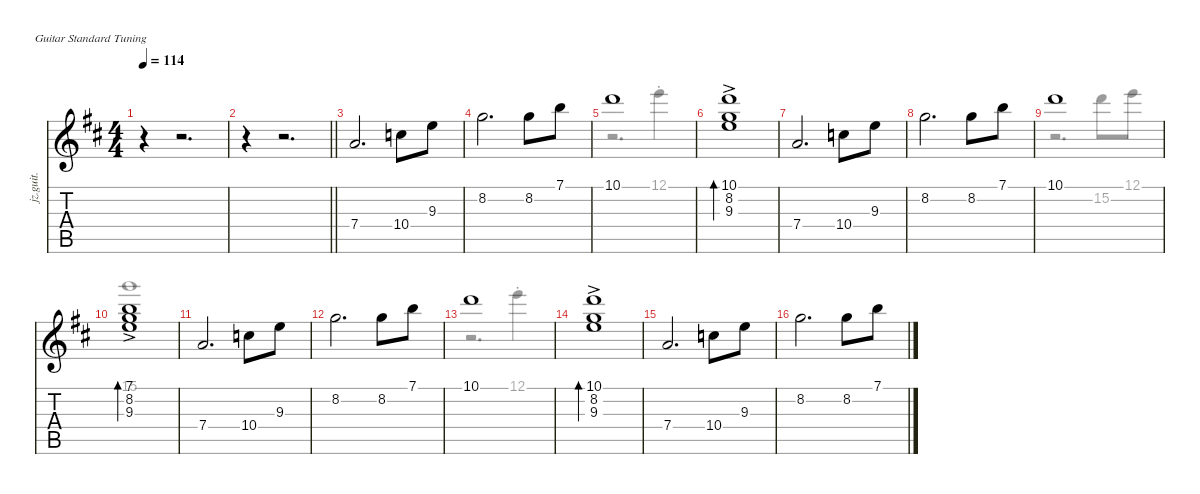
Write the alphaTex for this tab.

\defaultSystemsLayout 4
\hideDynamics
\bracketExtendMode nobrackets
\otherSystemsTrackNameOrientation horizontal
\track ("Kirk - Clean Rythme" "jz.guit.") {instrument distortionguitar}
\staff {score tabs}
\tuning (E4 B3 G3 D3 A2 E2)
\voice
\ts (4 4)
\tempo 114
\clef g2
\ks bminor
r.4{dy f beam Down} r.2{d beam Down} |
\barLineRight lightlight
r.4{beam Down} r.2{d beam Down} |
7.4{acc forcenatural}.2{d beam Up} 10.4{acc forcenatural}.8{beam Down} 9.3{acc forcenatural}.8{beam Down} |
8.2{acc forcenatural}.2{d beam Down} 8.2{acc forcenatural}.8{beam Down} 7.1{acc forcenatural}.8{beam Down} |
10.1{acc forcenatural}.1{beam Up} |
(10.1{ac acc forcenatural} 8.2{ac acc forcenatural} 9.3{ac acc forcenatural}).1{bd 120 beam Down} |
7.4{acc forcenatural}.2{d beam Up} 10.4{acc forcenatural}.8{beam Down} 9.3{acc forcenatural}.8{beam Down} |
8.2{acc forcenatural}.2{d beam Down} 8.2{acc forcenatural}.8{beam Down} 7.1{acc forcenatural}.8{beam Down} |
10.1{acc forcenatural}.1{beam Up} |
(7.1{ac acc forcenatural} 8.2{ac acc forcenatural} 9.3{ac acc forcenatural}).1{bd 120 beam Up} |
7.4{acc forcenatural}.2{d beam Up} 10.4{acc forcenatural}.8{beam Down} 9.3{acc forcenatural}.8{beam Down} |
8.2{acc forcenatural}.2{d beam Down} 8.2{acc forcenatural}.8{beam Down} 7.1{acc forcenatural}.8{beam Down} |
10.1{acc forcenatural}.1{beam Up} |
(10.1{ac acc forcenatural} 8.2{ac acc forcenatural} 9.3{ac acc forcenatural}).1{bd 120 beam Down} |
7.4{acc forcenatural}.2{d beam Up} 10.4{acc forcenatural}.8{beam Down} 9.3{acc forcenatural}.8{beam Down} |
8.2{acc forcenatural}.2{d beam Down} 8.2{acc forcenatural}.8{beam Down} 7.1{acc forcenatural}.8{beam Down}
\voice
\clef g2
\ottava regular
\simile none
\ks bminor
|
\barLineRight lightlight
|
|
|
r.2{d beam Down} 12.1{st acc forcenatural}.4{beam Down} |
|
|
|
r.2{d beam Down} 15.2{acc forcenatural}.8{beam Down} 12.1{acc forcenatural}.8{beam Down} |
15.1{acc forcenatural}.1{beam Down} |
|
|
r.2{d beam Down} 12.1{st acc forcenatural}.4{beam Down} |
|
|
